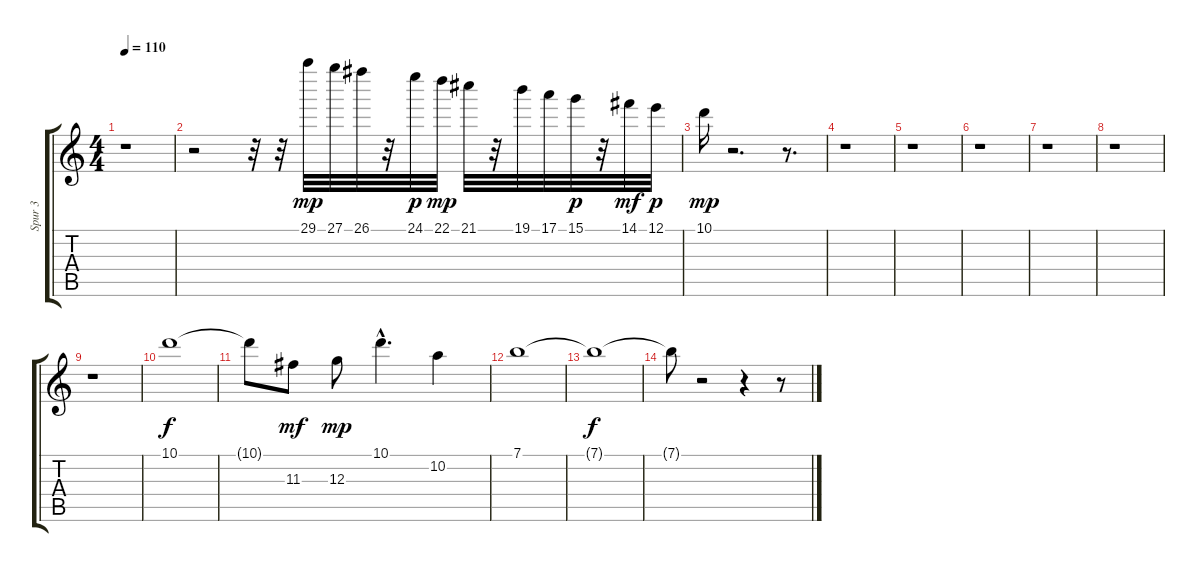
\track ("Spur 3" "Spur 3") {instrument acousticguitarnylon}
\staff {score tabs}
\tuning (E4 B3 G3 D3 A2 E2) {hide}
\ts (4 4)
\tempo 110
\clef g2
\ks c
r.1{dy mp} |
r.2 r.32{instrument glockenspiel} r.32 29.1.32 27.1.32 26.1.32 r.32 24.1.32{dy p} 22.1.32{dy mp} 21.1.32 r.32 19.1.32 17.1.32 15.1.32{dy p} r.32 14.1.32{dy mf} 12.1.32{dy p} |
10.1.16{dy mp instrument acousticguitarnylon} r.2{d} r.8{d} |
r.1 |
r.1 |
r.1 |
r.1 |
r.1 |
r.1 |
10.1.1{dy f} |
10.1{t}.8 11.3.8{dy mf} 12.3.8{dy mp} 10.1{hac}.4{d} 10.2.4 |
7.1.1 |
7.1{t}.1{dy f} |
7.1{t}.8 r.2 r.4 r.8
